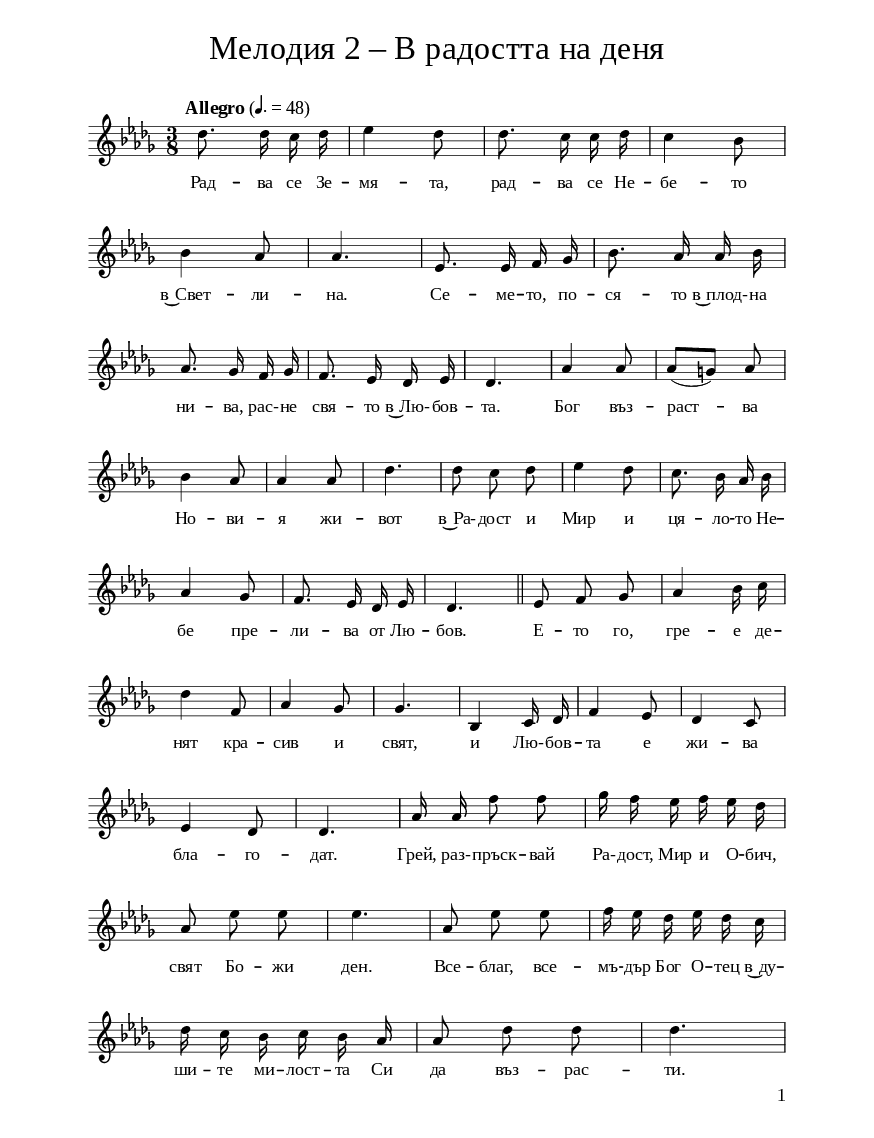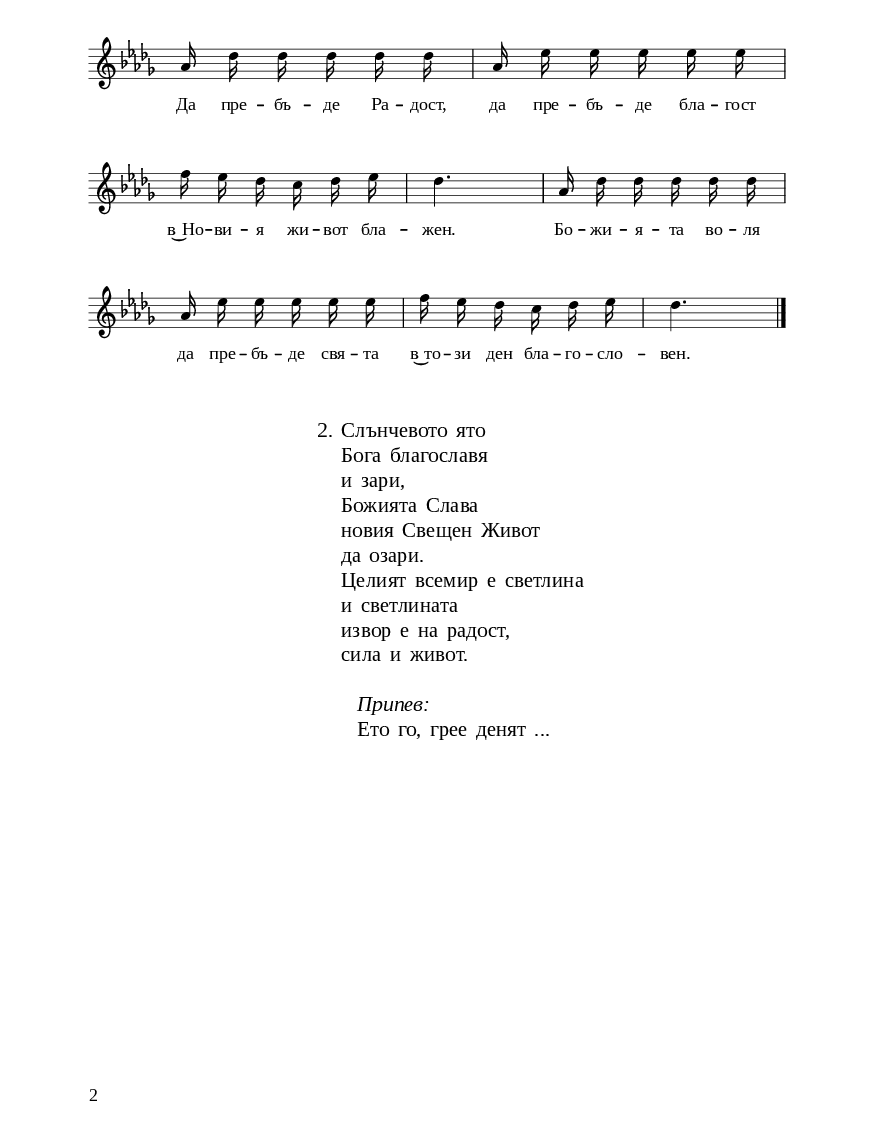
\version "2.24.2"

% include paper part and global functions
\include "include/globals.ily"

\bookpart {
  \label #'ref186
  \tocItem \markup "Мелодия 2 – В радостта на деня"
  \include "include/bookpart-paper.ily"
  \score {
    \include "include/score-layout.ily"

    \new Voice \absolute {
      \clef treble
      \key des \major
      \time 3/8
      \tempoFunc "Allegro" 4. "48"
      \autoBeamOff
      des''8. des''16 c''16 des''16
      | % 2
      es''4 des''8 | % 3
      des''8. c''16 c''16 des''16
      | % 4
      c''4 bes'8 \break | % 5
      bes'4  as'8 | % 6
      as'4. | % 7
      es'8.  es'16  f'16  ges'16  | % 8
      bes'8.  as'16  as'16 bes'16 \break | % 9
      as'8.  ges'16  f'16  ges'16 |

      f'8.  es'16  des'16  es'16 | % 11
      des'4. | % 12
      as'4  as'8   | % 13
      as'8 [(  g'8 )]  as'8 \break| % 14
      bes'4  as'8  | % 15
      as'4  as'8 | % 16
      des''4.  | % 17
      des''8 c''8 des''8 | % 18
      es''4 des''8 | % 19
      c''8. bes'16  as'16 bes'16 \break |

      as'4  ges'8  | % 21
      f'8.  es'16  des'16  es'16 | % 22
      des'4. \bar "||"
      es'8  f'8  ges'8 | % 24
      as'4 bes'16 c''16 \break | % 25
      des''4  f'8 | % 26
      as'4  ges'8 | % 27
      ges'4. | % 28
      bes4  c'16  des'16   | % 29
      f'4  es'8  |
      des'4  c'8  \break | % 31
      es'4  des'8 | % 32
      des'4. | % 33
      as'16  as'16 f''8 f''8 | % 34
      ges''16 f''16 es''16 f''16
      es''16 des''16 \break  | % 35
      as'8 es''8 es''8 | % 36
      es''4.  | % 37
      as'8 es''8 es''8   | % 38
      f''16 es''16 des''16 es''16
      des''16 c''16 \break| % 39
      des''16 c''16 bes'16 c''16
      bes'16  as'16 |
      as'8 des''8 des''8 | % 41
      des''4. \break | % 42
      as'16 des''16 des''16 des''16
      des''16 des''16  | % 43
      as'16 es''16 es''16 es''16
      es''16 es''16 \break | % 44
      f''16 es''16 des''16 c''16
      des''16 es''16 | % 45
      des''4. | % 46
      as'16 des''16 des''16 des''16
      des''16 des''16 \break | % 47
      as'16 es''16 es''16 es''16
      es''16 es''16 | % 48
      f''16 es''16 des''16 c''16
      des''16 es''16 | % 49
      des''4. \bar "|."
    }

    \addlyrics {
      Рад -- ва се Зе -- мя -- та, рад --
      ва се Не -- бе -- то в~Свет -- ли
      -- на. Се -- ме -- то, по -- ся -- то
      "в~плод-" -- на ни -- ва, "рас-" -- не
      свя -- то "в~Лю-" -- бов -- та. Бог
      въз -- раст -- ва Но -- ви -- я
      жи -- вот "в~Ра-" -- дост и Мир и
      ця -- ло -- то Не -- бе пре -- ли --
      ва от Лю -- бов. Е -- то го, гре --
      е де -- нят кра -- сив и свят, и
      "Лю-" -- бов -- та е жи -- ва бла --
      го -- дат. Грей, "раз-" -- "пръск" -- вай
      "Ра-" -- дост, Мир и О -- бич, свят
      Бо -- жи ден. Все -- благ, все --
      мъ -- дър Бог О -- тец в~ду -- ши
      -- те ми -- лост -- та Си да въз --
      рас -- ти. Да пре -- бъ -- де Ра --
      дост, да пре -- бъ -- де бла --
      гост в~Но -- ви -- я жи -- вот бла
      -- жен. Бо -- жи -- я -- та во -- ля
      да пре -- бъ -- де свя -- та в~то
      -- зи ден бла -- го -- сло -- вен.}

      \header {
        title = \titleFunc "Мелодия 2 – В радостта на деня" " Melodija 2 – V radostta na denja"
      }

      \midi{}

    } % score

    \markup \fontsize #bgCoupletFontSize {
      \hspace #22
      \override #`(baseline-skip . ,bgCoupletBaselineSkip)
      \column {
        \line {  2. Слънчевото ято}

        \line {   "   " Бога благославя}

        \line {   "   " и зари,}

        \line {   "   " Божията Слава}

        \line {   "   " новия Свещен Живот}

        \line {   "   " да озари.}

        \line {   "   " Целият всемир е светлина}

        \line {   "   " и светлината}

        \line {   "   " извор е на радост,}

        \line {   "   " сила и живот.}
        \line {   "   " }
        \line \italic {   "      " Припев:}
        \line {   "      " Ето го, грее денят ...}


      }

    } % markup

  } % bookpart

  % Più mosso
  %
